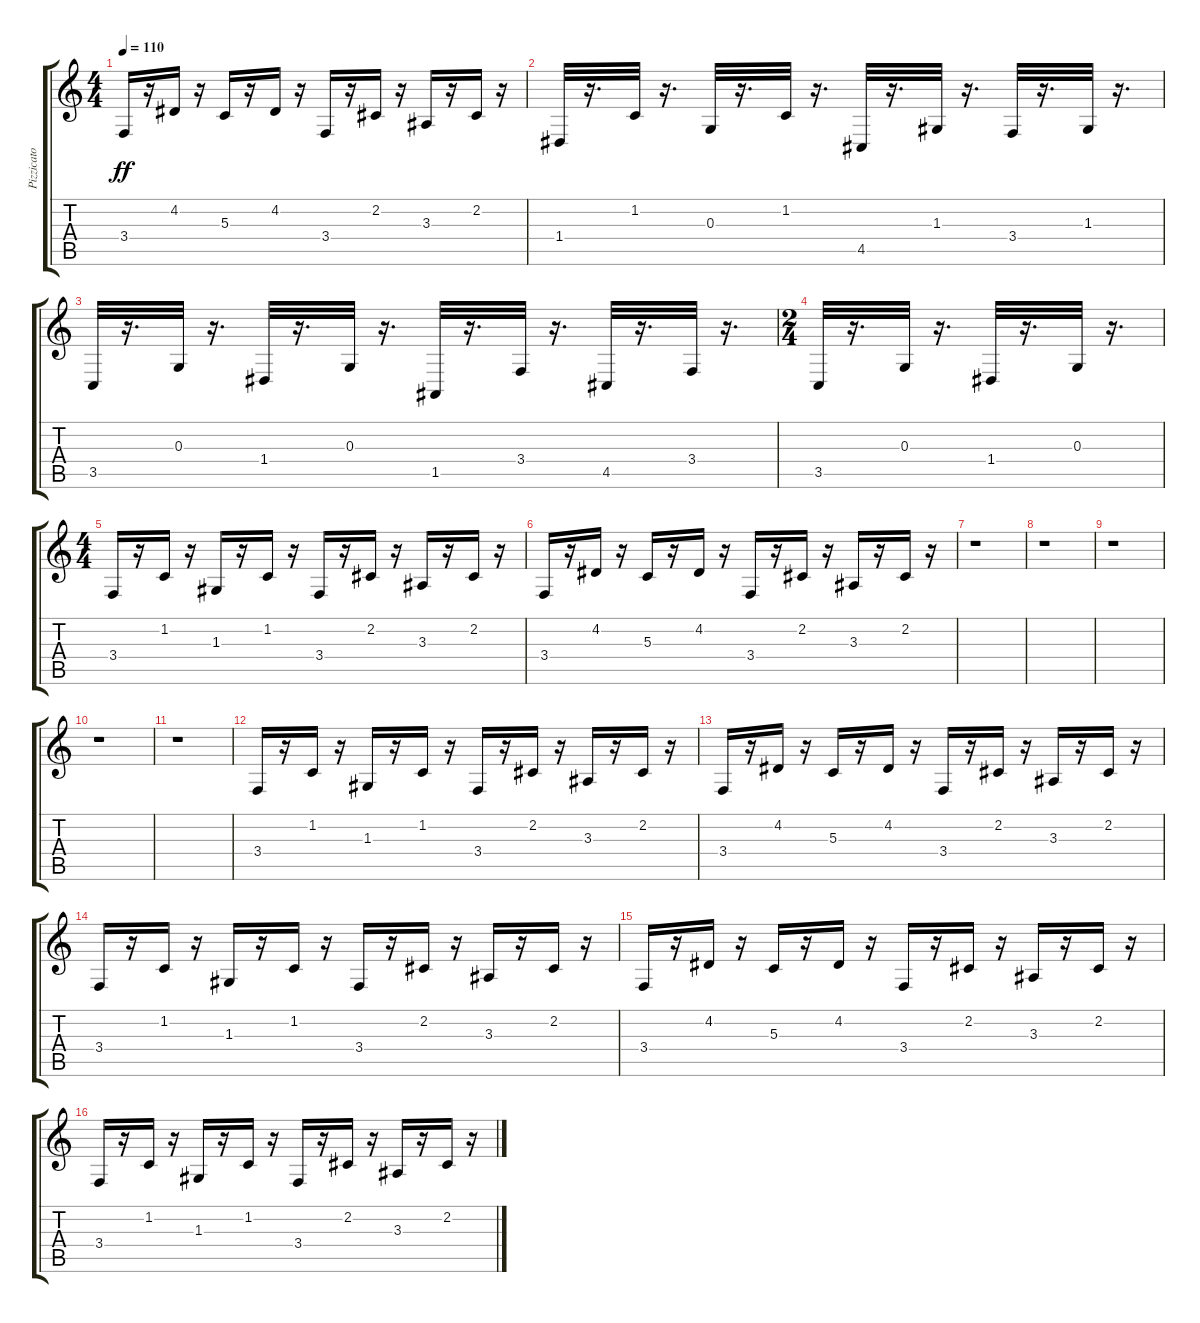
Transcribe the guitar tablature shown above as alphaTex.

\track ("Pizzicato           " "Pizzicato ") {instrument pizzicatostrings}
\staff {score tabs}
\tuning (E4 B3 G3 D3 A2 E2) {hide}
\ts (4 4)
\tempo 110
\clef g2
\ks c
3.4.16{dy ff} r.16 4.2.16 r.16 5.3.16 r.16 4.2.16 r.16 3.4.16 r.16 2.2.16 r.16 3.3.16 r.16 2.2.16 r.16 |
1.4.32 r.16{d} 1.2.32 r.16{d} 0.3.32 r.16{d} 1.2.32 r.16{d} 4.5.32 r.16{d} 1.3.32 r.16{d} 3.4.32 r.16{d} 1.3.32 r.16{d} |
3.5.32 r.16{d} 0.3.32 r.16{d} 1.4.32 r.16{d} 0.3.32 r.16{d} 1.5.32 r.16{d} 3.4.32 r.16{d} 4.5.32 r.16{d} 3.4.32 r.16{d} |
\ts (2 4)
3.5.32 r.16{d} 0.3.32 r.16{d} 1.4.32 r.16{d} 0.3.32 r.16{d} |
\ts (4 4)
3.4.16 r.16 1.2.16 r.16 1.3.16 r.16 1.2.16 r.16 3.4.16 r.16 2.2.16 r.16 3.3.16 r.16 2.2.16 r.16 |
3.4.16 r.16 4.2.16 r.16 5.3.16 r.16 4.2.16 r.16 3.4.16 r.16 2.2.16 r.16 3.3.16 r.16 2.2.16 r.16 |
r.1 |
r.1 |
r.1 |
r.1 |
r.1 |
3.4.16 r.16 1.2.16 r.16 1.3.16 r.16 1.2.16 r.16 3.4.16 r.16 2.2.16 r.16 3.3.16 r.16 2.2.16 r.16 |
3.4.16 r.16 4.2.16 r.16 5.3.16 r.16 4.2.16 r.16 3.4.16 r.16 2.2.16 r.16 3.3.16 r.16 2.2.16 r.16 |
3.4.16 r.16 1.2.16 r.16 1.3.16 r.16 1.2.16 r.16 3.4.16 r.16 2.2.16 r.16 3.3.16 r.16 2.2.16 r.16 |
3.4.16 r.16 4.2.16 r.16 5.3.16 r.16 4.2.16 r.16 3.4.16 r.16 2.2.16 r.16 3.3.16 r.16 2.2.16 r.16 |
3.4.16 r.16 1.2.16 r.16 1.3.16 r.16 1.2.16 r.16 3.4.16 r.16 2.2.16 r.16 3.3.16 r.16 2.2.16 r.16
